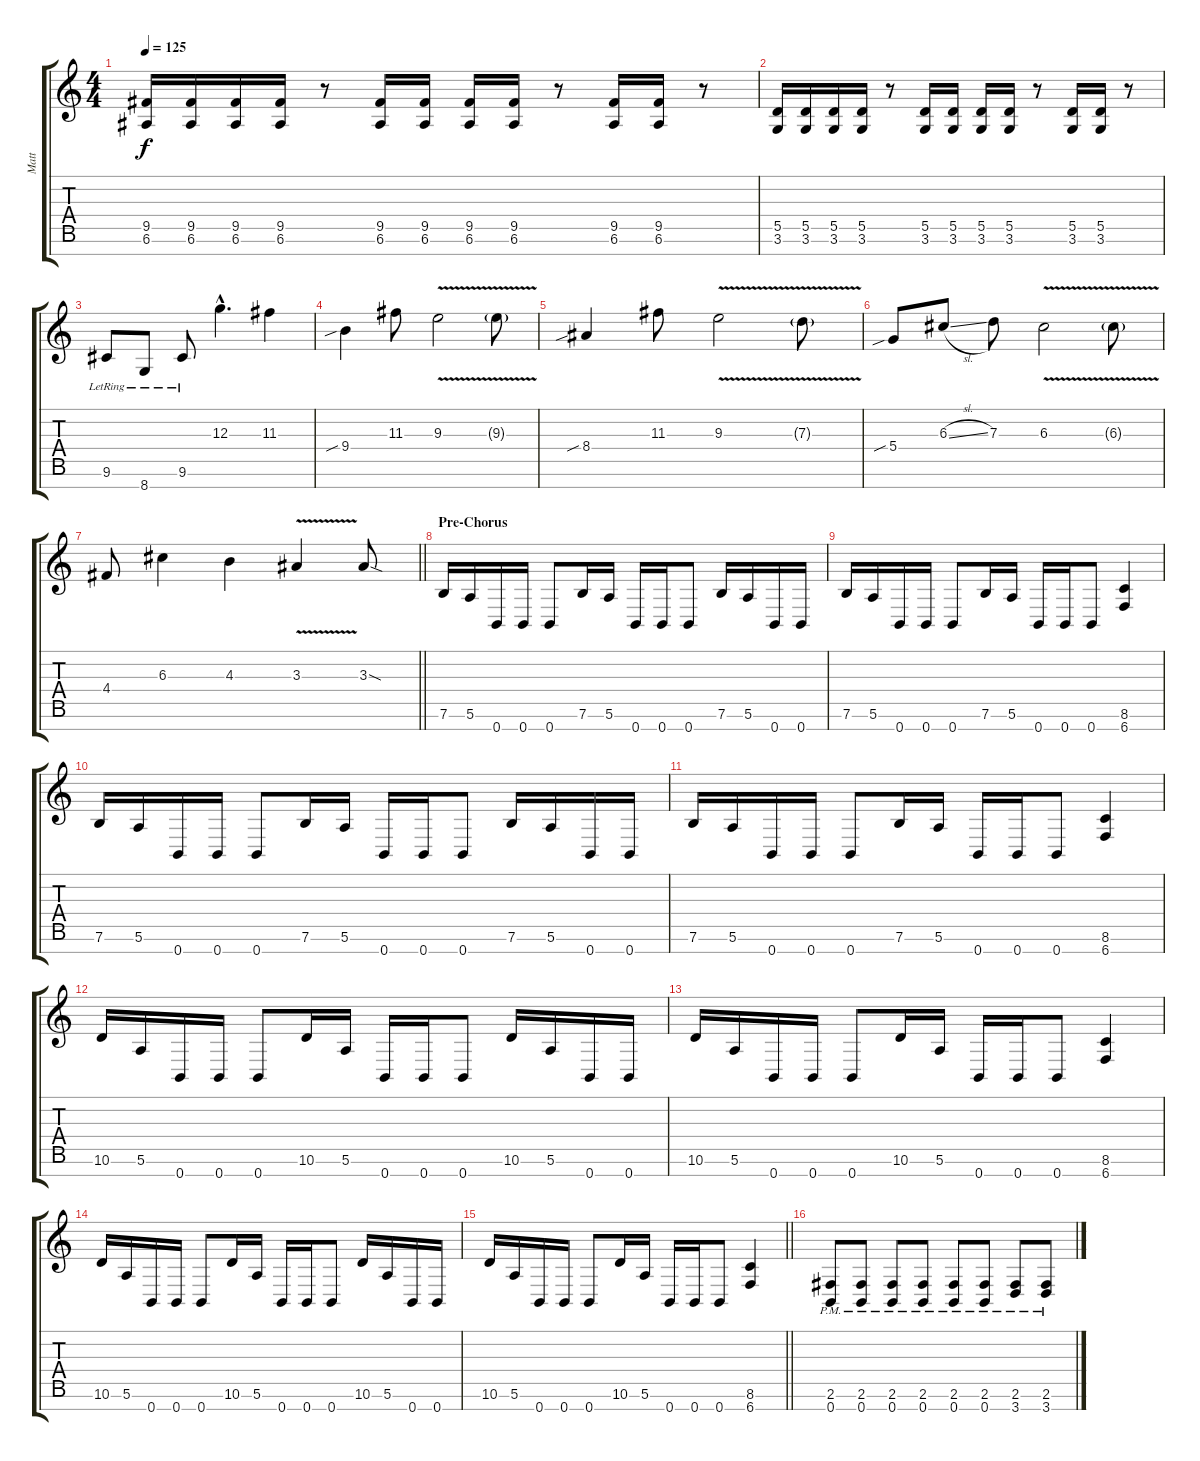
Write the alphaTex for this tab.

\track ("Matt" "Matt") {instrument distortionguitar}
\staff {score tabs}
\tuning (E4 B3 G3 D3 A2 E2 B1) {hide}
\ts (4 4)
\tempo 125
\clef g2
\ks c
(9.5 6.6).16{dy f} (9.5 6.6).16 (9.5 6.6).16 (9.5 6.6).16 r.8 (9.5 6.6).16 (9.5 6.6).16 (9.5 6.6).16 (9.5 6.6).16 r.8 (9.5 6.6).16 (9.5 6.6).16 r.8 |
(5.5 3.6).16 (5.5 3.6).16 (5.5 3.6).16 (5.5 3.6).16 r.8 (5.5 3.6).16 (5.5 3.6).16 (5.5 3.6).16 (5.5 3.6).16 r.8 (5.5 3.6).16 (5.5 3.6).16 r.8 |
9.6{lr}.8 8.7{lr}.8 9.6{lr}.8 12.3{hac}.4{d} 11.3.4 |
9.4{sib}.4 11.3.8 9.3{v}.2 9.3{v g}.8 |
8.4{sib}.4 11.3.8 9.3{v}.2 7.3{v g}.8 |
5.4{sib}.8 6.3{sl}.8 7.3.8 6.3{v}.2 6.3{v g}.8 |
\barLineRight lightlight
4.4.8 6.3.4 4.3.4 3.3{v}.4 3.3{sod}.8 |
\section ("" "Pre-Chorus")
7.6.16 5.6.16 0.7.16 0.7.16 0.7.8 7.6.16 5.6.16 0.7.16 0.7.16 0.7.8 7.6.16 5.6.16 0.7.16 0.7.16 |
7.6.16 5.6.16 0.7.16 0.7.16 0.7.8 7.6.16 5.6.16 0.7.16 0.7.16 0.7.8 (8.6 6.7).4 |
7.6.16 5.6.16 0.7.16 0.7.16 0.7.8 7.6.16 5.6.16 0.7.16 0.7.16 0.7.8 7.6.16 5.6.16 0.7.16 0.7.16 |
7.6.16 5.6.16 0.7.16 0.7.16 0.7.8 7.6.16 5.6.16 0.7.16 0.7.16 0.7.8 (8.6 6.7).4 |
10.6.16 5.6.16 0.7.16 0.7.16 0.7.8 10.6.16 5.6.16 0.7.16 0.7.16 0.7.8 10.6.16 5.6.16 0.7.16 0.7.16 |
10.6.16 5.6.16 0.7.16 0.7.16 0.7.8 10.6.16 5.6.16 0.7.16 0.7.16 0.7.8 (8.6 6.7).4 |
10.6.16 5.6.16 0.7.16 0.7.16 0.7.8 10.6.16 5.6.16 0.7.16 0.7.16 0.7.8 10.6.16 5.6.16 0.7.16 0.7.16 |
\barLineRight lightlight
10.6.16 5.6.16 0.7.16 0.7.16 0.7.8 10.6.16 5.6.16 0.7.16 0.7.16 0.7.8 (8.6 6.7).4 |
\section ("" "")
(2.6{pm} 0.7{pm}).8 (2.6{pm} 0.7{pm}).8 (2.6{pm} 0.7{pm}).8 (2.6{pm} 0.7{pm}).8 (2.6{pm} 0.7{pm}).8 (2.6{pm} 0.7{pm}).8 (2.6{pm} 3.7{pm}).8 (2.6{pm} 3.7{pm}).8
